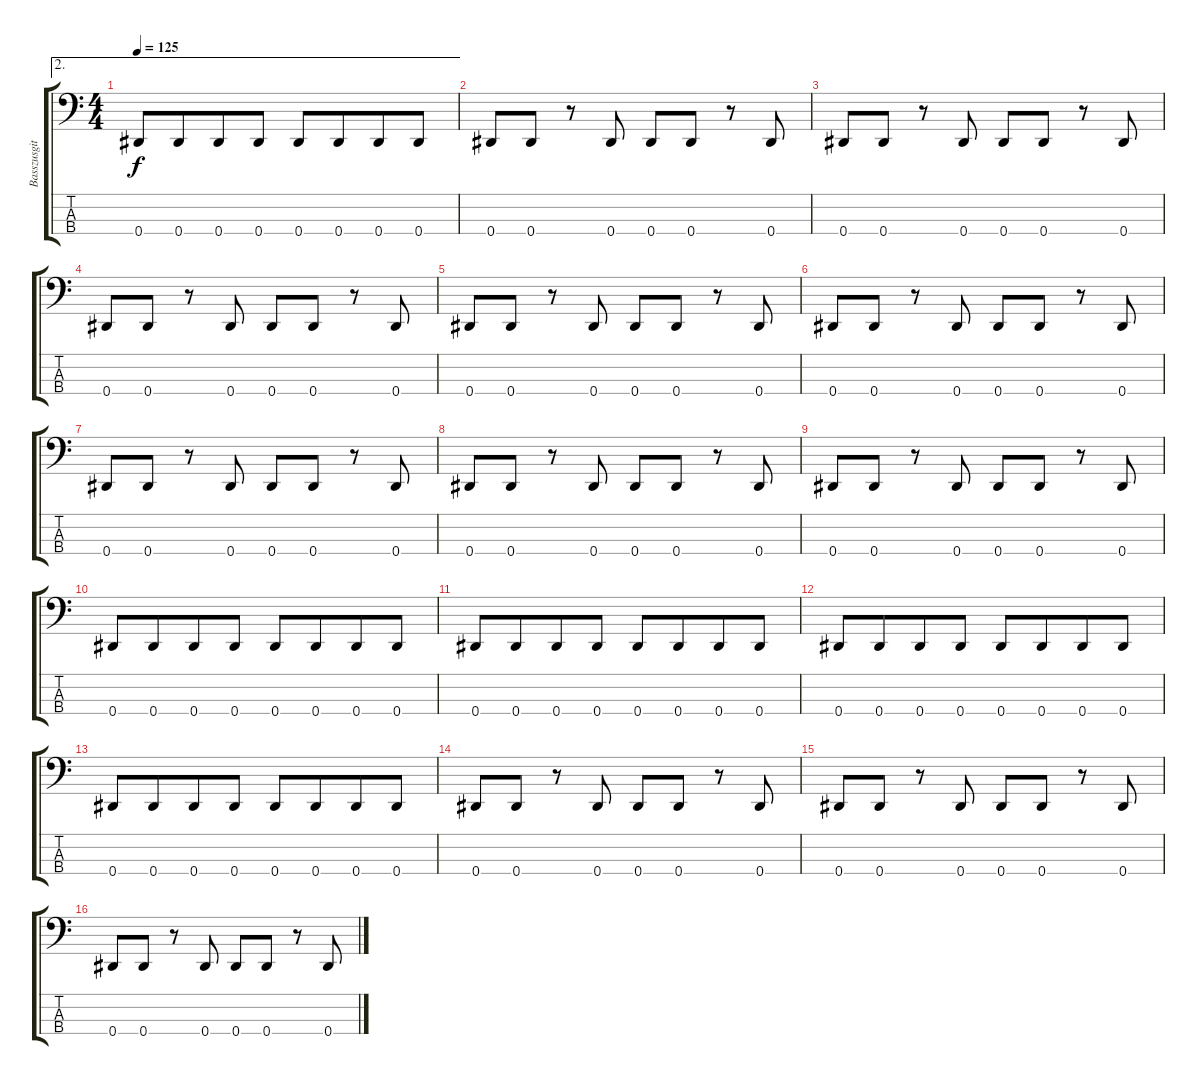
\track ("Basszusgitár (Barry Sparks)" "Basszusgit") {instrument electricbassfinger}
\staff {score tabs}
\tuning (Gb2 Db2 Ab1 Eb1) {hide}
\ae 2
\ts (4 4)
\tempo 125
\clef f4
\ks c
0.4.8{dy f} 0.4.8{beam merge} 0.4.8 0.4.8 0.4.8 0.4.8{beam merge} 0.4.8 0.4.8 |
0.4.8 0.4.8 r.8 0.4.8 0.4.8 0.4.8 r.8 0.4.8 |
0.4.8 0.4.8 r.8 0.4.8 0.4.8 0.4.8 r.8 0.4.8 |
0.4.8 0.4.8 r.8 0.4.8 0.4.8 0.4.8 r.8 0.4.8 |
0.4.8 0.4.8 r.8 0.4.8 0.4.8 0.4.8 r.8 0.4.8 |
0.4.8 0.4.8 r.8 0.4.8 0.4.8 0.4.8 r.8 0.4.8 |
0.4.8 0.4.8 r.8 0.4.8 0.4.8 0.4.8 r.8 0.4.8 |
0.4.8 0.4.8 r.8 0.4.8 0.4.8 0.4.8 r.8 0.4.8 |
0.4.8 0.4.8 r.8 0.4.8 0.4.8 0.4.8 r.8 0.4.8 |
0.4.8 0.4.8{beam merge} 0.4.8 0.4.8 0.4.8 0.4.8{beam merge} 0.4.8 0.4.8 |
0.4.8 0.4.8{beam merge} 0.4.8 0.4.8 0.4.8 0.4.8{beam merge} 0.4.8 0.4.8 |
0.4.8 0.4.8{beam merge} 0.4.8 0.4.8 0.4.8 0.4.8{beam merge} 0.4.8 0.4.8 |
0.4.8 0.4.8{beam merge} 0.4.8 0.4.8 0.4.8 0.4.8{beam merge} 0.4.8 0.4.8 |
0.4.8 0.4.8 r.8 0.4.8 0.4.8 0.4.8 r.8 0.4.8 |
0.4.8 0.4.8 r.8 0.4.8 0.4.8 0.4.8 r.8 0.4.8 |
0.4.8 0.4.8 r.8 0.4.8 0.4.8 0.4.8 r.8 0.4.8
